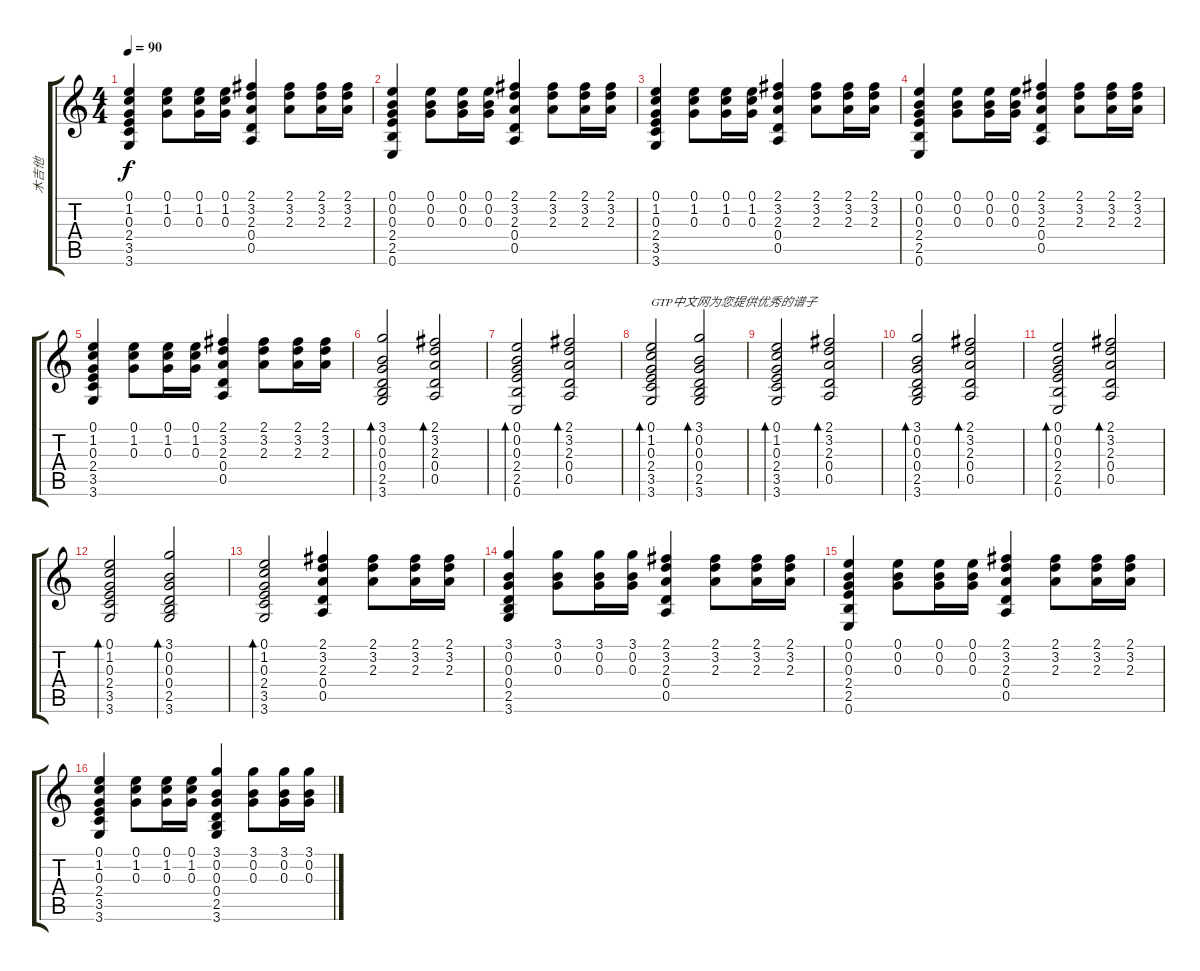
\track ("木吉他" "木吉他") {instrument acousticguitarsteel}
\staff {score tabs}
\tuning (E4 B3 G3 D3 A2 E2) {hide}
\ts (4 4)
\tempo 90
\clef g2
\ks c
(0.1 1.2 0.3 2.4 3.5 3.6).4{dy f} (0.1 1.2 0.3).8 (0.1 1.2 0.3).16 (0.1 1.2 0.3).16 (2.1 3.2 2.3 0.4 0.5).4 (2.1 3.2 2.3).8 (2.1 3.2 2.3).16 (2.1 3.2 2.3).16 |
(0.1 0.2 0.3 2.4 2.5 0.6).4 (0.1 0.2 0.3).8 (0.1 0.2 0.3).16 (0.1 0.2 0.3).16 (2.1 3.2 2.3 0.4 0.5).4 (2.1 3.2 2.3).8 (2.1 3.2 2.3).16 (2.1 3.2 2.3).16 |
(0.1 1.2 0.3 2.4 3.5 3.6).4 (0.1 1.2 0.3).8 (0.1 1.2 0.3).16 (0.1 1.2 0.3).16 (2.1 3.2 2.3 0.4 0.5).4 (2.1 3.2 2.3).8 (2.1 3.2 2.3).16 (2.1 3.2 2.3).16 |
(0.1 0.2 0.3 2.4 2.5 0.6).4 (0.1 0.2 0.3).8 (0.1 0.2 0.3).16 (0.1 0.2 0.3).16 (2.1 3.2 2.3 0.4 0.5).4 (2.1 3.2 2.3).8 (2.1 3.2 2.3).16 (2.1 3.2 2.3).16 |
(0.1 1.2 0.3 2.4 3.5 3.6).4 (0.1 1.2 0.3).8 (0.1 1.2 0.3).16 (0.1 1.2 0.3).16 (2.1 3.2 2.3 0.4 0.5).4 (2.1 3.2 2.3).8 (2.1 3.2 2.3).16 (2.1 3.2 2.3).16 |
(3.1 0.2 0.3 0.4 2.5 3.6).2{bd 240} (2.1 3.2 2.3 0.4 0.5).2{bd 240} |
(0.1 0.2 0.3 2.4 2.5 0.6).2{bd 240} (2.1 3.2 2.3 0.4 0.5).2{bd 240} |
(0.1 1.2 0.3 2.4 3.5 3.6).2{bd 240 txt "GTP中文网为您提供优秀的谱子"} (3.1 0.2 0.3 0.4 2.5 3.6).2{bd 240} |
(0.1 1.2 0.3 2.4 3.5 3.6).2{bd 240} (2.1 3.2 2.3 0.4 0.5).2{bd 240} |
(3.1 0.2 0.3 0.4 2.5 3.6).2{bd 240} (2.1 3.2 2.3 0.4 0.5).2{bd 240} |
(0.1 0.2 0.3 2.4 2.5 0.6).2{bd 240} (2.1 3.2 2.3 0.4 0.5).2{bd 240} |
(0.1 1.2 0.3 2.4 3.5 3.6).2{bd 240} (3.1 0.2 0.3 0.4 2.5 3.6).2{bd 240} |
(0.1 1.2 0.3 2.4 3.5 3.6).2{bd 240} (2.1 3.2 2.3 0.4 0.5).4 (2.1 3.2 2.3).8 (2.1 3.2 2.3).16 (2.1 3.2 2.3).16 |
(3.1 0.2 0.3 0.4 2.5 3.6).4 (3.1 0.2 0.3).8 (3.1 0.2 0.3).16 (3.1 0.2 0.3).16 (2.1 3.2 2.3 0.4 0.5).4 (2.1 3.2 2.3).8 (2.1 3.2 2.3).16 (2.1 3.2 2.3).16 |
(0.1 0.2 0.3 2.4 2.5 0.6).4 (0.1 0.2 0.3).8 (0.1 0.2 0.3).16 (0.1 0.2 0.3).16 (2.1 3.2 2.3 0.4 0.5).4 (2.1 3.2 2.3).8 (2.1 3.2 2.3).16 (2.1 3.2 2.3).16 |
(0.1 1.2 0.3 2.4 3.5 3.6).4 (0.1 1.2 0.3).8 (0.1 1.2 0.3).16 (0.1 1.2 0.3).16 (3.1 0.2 0.3 0.4 2.5 3.6).4 (3.1 0.2 0.3).8 (3.1 0.2 0.3).16 (3.1 0.2 0.3).16
